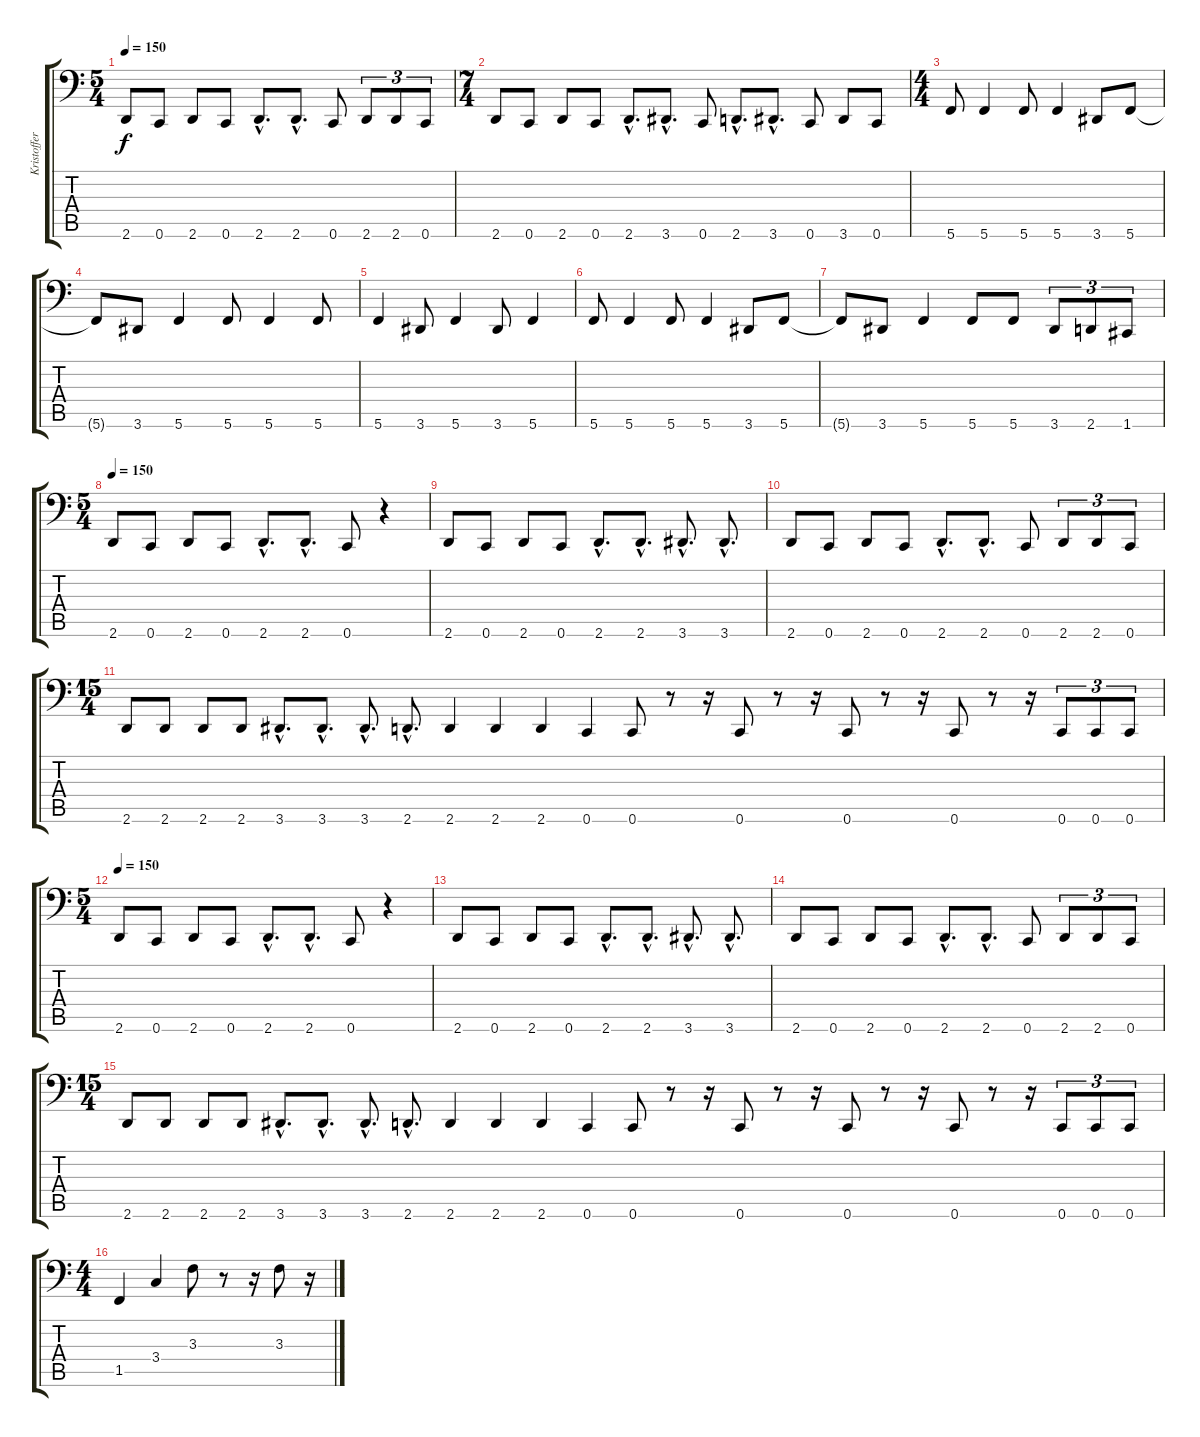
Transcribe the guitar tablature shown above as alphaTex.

\track ("Kristoffer Gildenlöw" "Kristoffer") {instrument electricbasspick}
\staff {score tabs}
\tuning (C3 G2 D2 A1 E1 C1) {hide}
\ts (5 4)
\tempo 150
\clef f4
\ks c
2.6.8{dy f} 0.6.8 2.6.8 0.6.8 2.6{hac}.8{d} 2.6{hac}.8{d} 0.6.8 2.6.8{tu (3 2)} 2.6.8{tu (3 2)} 0.6.8{tu (3 2)} |
\ts (7 4)
2.6.8 0.6.8 2.6.8 0.6.8 2.6{hac}.8{d} 3.6{hac}.8{d} 0.6.8 2.6{hac}.8{d} 3.6{hac}.8{d} 0.6.8 3.6.8 0.6.8 |
\ts (4 4)
5.6.8 5.6.4 5.6.8 5.6.4 3.6.8 5.6.8 |
5.6{t}.8 3.6.8 5.6.4 5.6.8 5.6.4 5.6.8 |
5.6.4 3.6.8 5.6.4 3.6.8 5.6.4 |
5.6.8 5.6.4 5.6.8 5.6.4 3.6.8 5.6.8 |
5.6{t}.8 3.6.8 5.6.4 5.6.8 5.6.8 3.6.8{tu (3 2)} 2.6.8{tu (3 2)} 1.6.8{tu (3 2)} |
\ts (5 4)
\tempo 150
2.6.8 0.6.8 2.6.8 0.6.8 2.6{hac}.8{d} 2.6{hac}.8{d} 0.6.8 r.4 |
2.6.8 0.6.8 2.6.8 0.6.8 2.6{hac}.8{d} 2.6{hac}.8{d} 3.6{hac}.8{d} 3.6{hac}.8{d} |
2.6.8 0.6.8 2.6.8 0.6.8 2.6{hac}.8{d} 2.6{hac}.8{d} 0.6.8 2.6.8{tu (3 2)} 2.6.8{tu (3 2)} 0.6.8{tu (3 2)} |
\ts (15 4)
2.6.8 2.6.8 2.6.8 2.6.8 3.6{hac}.8{d} 3.6{hac}.8{d} 3.6{hac}.8{d} 2.6{hac}.8{d} 2.6.4 2.6.4 2.6.4 0.6.4 0.6.8 r.8 r.16 0.6.8 r.8 r.16 0.6.8 r.8 r.16 0.6.8 r.8 r.16 0.6.8{tu (3 2)} 0.6.8{tu (3 2)} 0.6.8{tu (3 2)} |
\ts (5 4)
\tempo 150
2.6.8 0.6.8 2.6.8 0.6.8 2.6{hac}.8{d} 2.6{hac}.8{d} 0.6.8 r.4 |
2.6.8 0.6.8 2.6.8 0.6.8 2.6{hac}.8{d} 2.6{hac}.8{d} 3.6{hac}.8{d} 3.6{hac}.8{d} |
2.6.8 0.6.8 2.6.8 0.6.8 2.6{hac}.8{d} 2.6{hac}.8{d} 0.6.8 2.6.8{tu (3 2)} 2.6.8{tu (3 2)} 0.6.8{tu (3 2)} |
\ts (15 4)
2.6.8 2.6.8 2.6.8 2.6.8 3.6{hac}.8{d} 3.6{hac}.8{d} 3.6{hac}.8{d} 2.6{hac}.8{d} 2.6.4 2.6.4 2.6.4 0.6.4 0.6.8 r.8 r.16 0.6.8 r.8 r.16 0.6.8 r.8 r.16 0.6.8 r.8 r.16 0.6.8{tu (3 2)} 0.6.8{tu (3 2)} 0.6.8{tu (3 2)} |
\ts (4 4)
1.5.4 3.4.4 3.3.8 r.8 r.16 3.3.8 r.16
